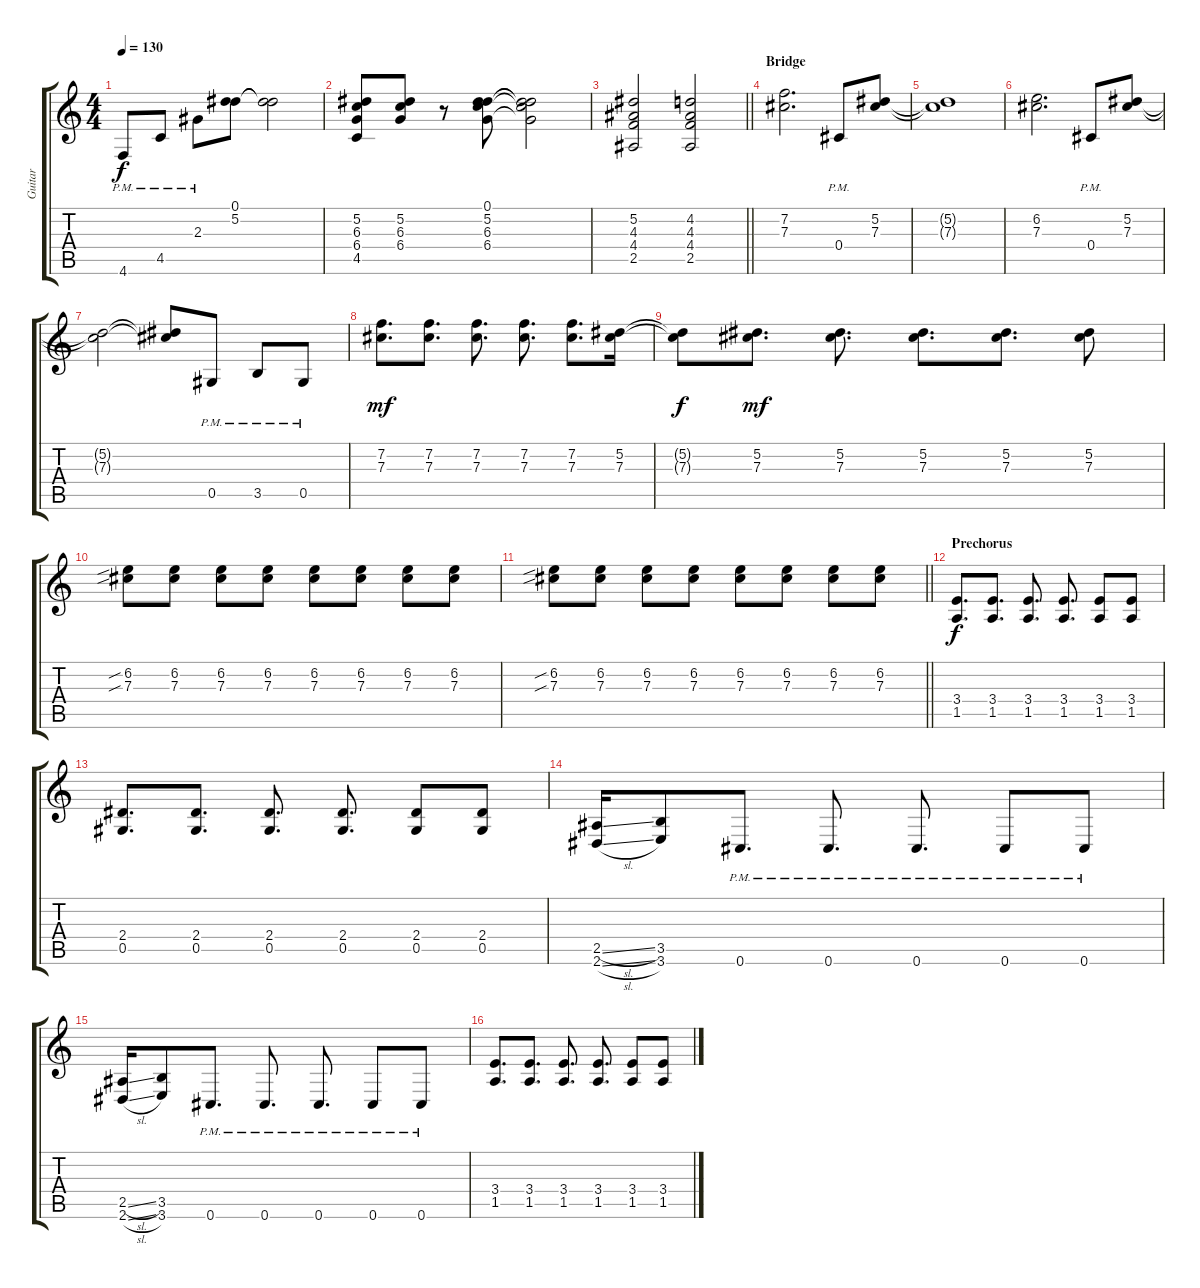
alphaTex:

\track ("Guitar" "Guitar") {instrument distortionguitar}
\staff {score tabs}
\tuning (Eb4 Bb3 Gb3 Db3 Ab2 Db2) {hide}
\ts (4 4)
\tempo 130
\clef g2
\ks c
4.6{pm}.8{dy f} 4.5{pm}.8 2.3{pm}.8 (0.1 5.2).8 (0.1{t} 5.2{t}).2 |
(5.2 6.3 6.4 4.5).8 (5.2 6.3 6.4).8 r.8 (0.1 5.2 6.3 6.4).8 (0.1{t} 5.2{t} 6.3{t} 6.4{t}).2 |
\barLineRight lightlight
(5.2 4.3 4.4 2.5).2 (4.2 4.3 4.4 2.5).2 |
\section ("" "Bridge")
(7.2 7.3).2{d} 0.4{pm}.8 (5.2 7.3).8 |
(5.2{t} 7.3{t}).1 |
(6.2 7.3).2{d} 0.4{pm}.8 (5.2 7.3).8 |
(5.2{t} 7.3{t}).2 (5.2{t} 7.3{t}).8 0.5{pm}.8 3.5{pm}.8 0.5{pm}.8 |
(7.2 7.3).8{d dy mf} (7.2 7.3).8{d} (7.2 7.3).8{d} (7.2 7.3).8{d} (7.2 7.3).8{d} (5.2 7.3).16 |
(5.2{t} 7.3{t}).8{dy f} (5.2 7.3).8{d dy mf} (5.2 7.3).8{d} (5.2 7.3).8{d} (5.2 7.3).8{d} (5.2 7.3).8 |
(6.2{sib} 7.3{sib}).8 (6.2 7.3).8 (6.2 7.3).8 (6.2 7.3).8 (6.2 7.3).8 (6.2 7.3).8 (6.2 7.3).8 (6.2 7.3).8 |
\barLineRight lightlight
(6.2{sib} 7.3{sib}).8 (6.2 7.3).8 (6.2 7.3).8 (6.2 7.3).8 (6.2 7.3).8 (6.2 7.3).8 (6.2 7.3).8 (6.2 7.3).8 |
\section ("" "Prechorus")
(3.4 1.5).8{d dy f} (3.4 1.5).8{d} (3.4 1.5).8{d} (3.4 1.5).8{d} (3.4 1.5).8 (3.4 1.5).8 |
(2.4 0.5).8{d} (2.4 0.5).8{d} (2.4 0.5).8{d} (2.4 0.5).8{d} (2.4 0.5).8 (2.4 0.5).8 |
(2.5{sl} 2.6{sl}).16 (3.5 3.6).8 0.6{pm}.8{d} 0.6{pm}.8{d} 0.6{pm}.8{d} 0.6{pm}.8 0.6{pm}.8 |
(2.5{sl} 2.6{sl}).16 (3.5 3.6).8 0.6{pm}.8{d} 0.6{pm}.8{d} 0.6{pm}.8{d} 0.6{pm}.8 0.6{pm}.8 |
(3.4 1.5).8{d} (3.4 1.5).8{d} (3.4 1.5).8{d} (3.4 1.5).8{d} (3.4 1.5).8 (3.4 1.5).8
